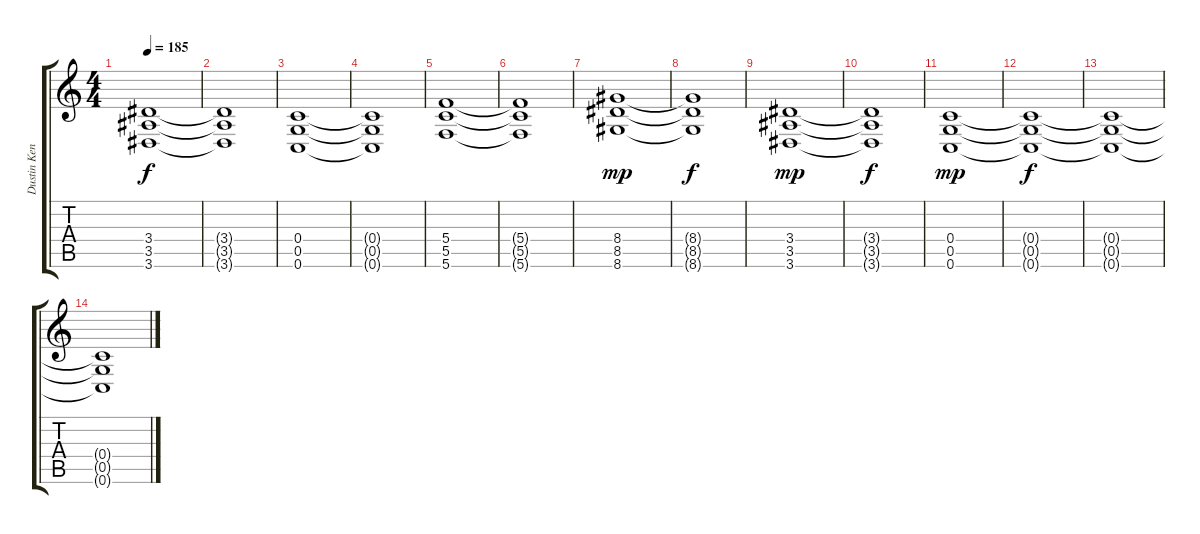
\track ("Dustin Kensrue (Guitar)" "Dustin Ken") {instrument overdrivenguitar}
\staff {score tabs}
\tuning (D4 A3 F3 C3 G2 C2) {hide}
\ts (4 4)
\tempo 185
\clef g2
\ks c
(3.4 3.5 3.6).1{dy f} |
(3.4{t} 3.5{t} 3.6{t}).1 |
(0.4 0.5 0.6).1 |
(0.4{t} 0.5{t} 0.6{t}).1 |
(5.4 5.5 5.6).1 |
(5.4{t} 5.5{t} 5.6{t}).1 |
(8.4 8.5 8.6).1{dy mp} |
(8.4{t} 8.5{t} 8.6{t}).1{dy f} |
(3.4 3.5 3.6).1{dy mp} |
(3.4{t} 3.5{t} 3.6{t}).1{dy f} |
(0.4 0.5 0.6).1{dy mp} |
(0.4{t} 0.5{t} 0.6{t}).1{dy f} |
(0.4{t} 0.5{t} 0.6{t}).1 |
(0.4{t} 0.5{t} 0.6{t}).1{volume 0}
